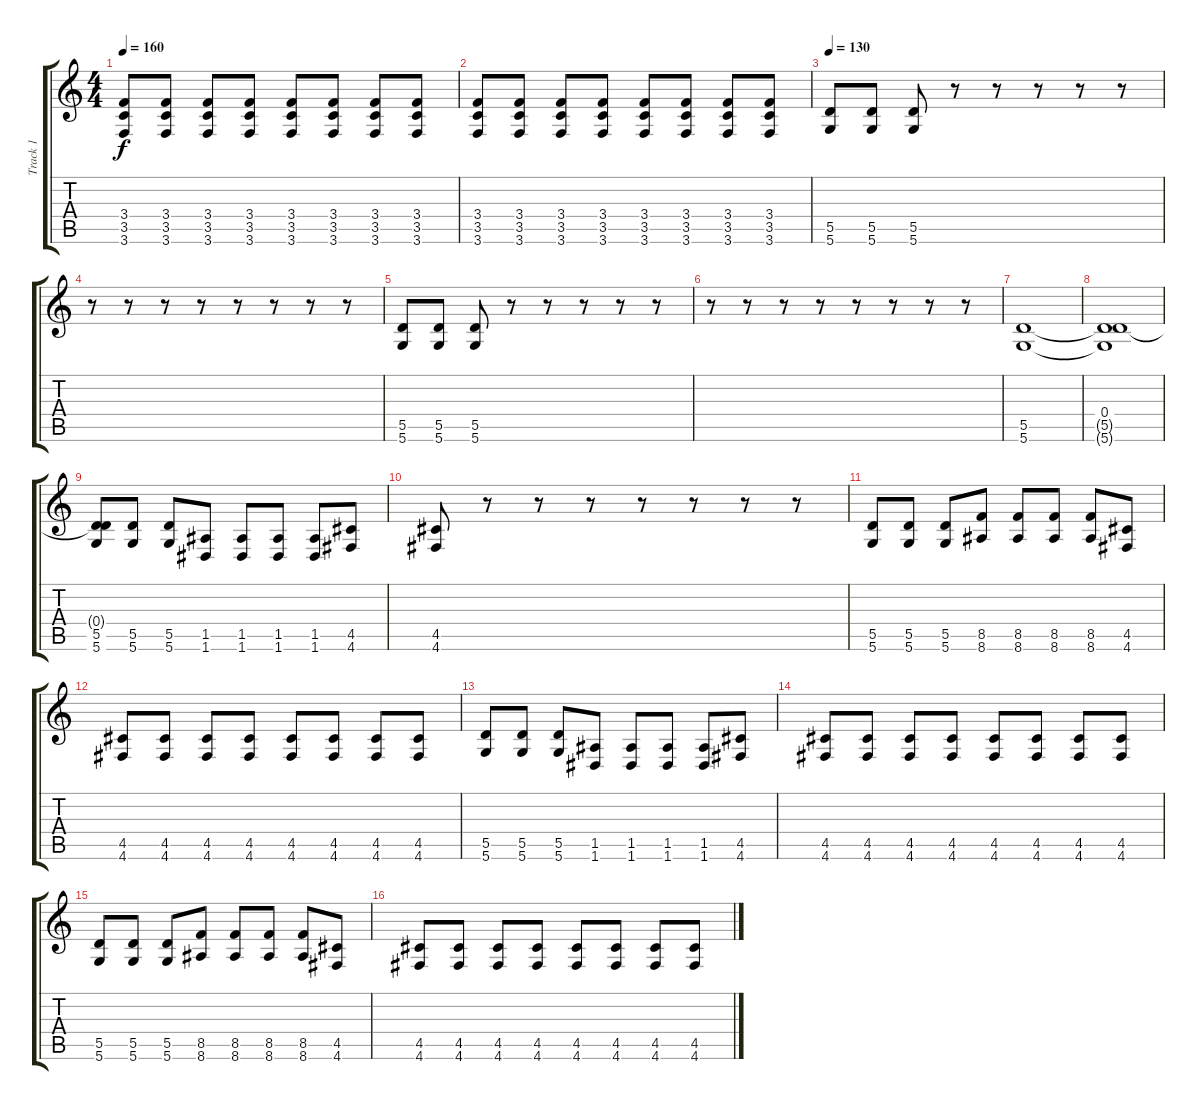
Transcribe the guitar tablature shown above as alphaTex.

\track ("Track 1" "Track 1") {instrument distortionguitar}
\staff {score tabs}
\tuning (E4 B3 G3 D3 A2 D2) {hide}
\ts (4 4)
\tempo 160
\clef g2
\ks c
(3.4 3.5 3.6).8{dy f} (3.4 3.5 3.6).8 (3.4 3.5 3.6).8 (3.4 3.5 3.6).8 (3.4 3.5 3.6).8 (3.4 3.5 3.6).8 (3.4 3.5 3.6).8 (3.4 3.5 3.6).8 |
(3.4 3.5 3.6).8 (3.4 3.5 3.6).8 (3.4 3.5 3.6).8 (3.4 3.5 3.6).8 (3.4 3.5 3.6).8 (3.4 3.5 3.6).8 (3.4 3.5 3.6).8 (3.4 3.5 3.6).8 |
\tempo 130
(5.5 5.6).8 (5.5 5.6).8 (5.5 5.6).8 r.8 r.8 r.8 r.8 r.8 |
r.8 r.8 r.8 r.8 r.8 r.8 r.8 r.8 |
(5.5 5.6).8 (5.5 5.6).8 (5.5 5.6).8 r.8 r.8 r.8 r.8 r.8 |
r.8 r.8 r.8 r.8 r.8 r.8 r.8 r.8 |
(5.5 5.6).1 |
(0.4 5.5{t} 5.6{t}).1 |
(0.4{t} 5.5 5.6).8 (5.5 5.6).8 (5.5 5.6).8 (1.5 1.6).8 (1.5 1.6).8 (1.5 1.6).8 (1.5 1.6).8 (4.5 4.6).8 |
(4.5 4.6).8 r.8 r.8 r.8 r.8 r.8 r.8 r.8 |
(5.5 5.6).8 (5.5 5.6).8 (5.5 5.6).8 (8.5 8.6).8 (8.5 8.6).8 (8.5 8.6).8 (8.5 8.6).8 (4.5 4.6).8 |
(4.5 4.6).8 (4.5 4.6).8 (4.5 4.6).8 (4.5 4.6).8 (4.5 4.6).8 (4.5 4.6).8 (4.5 4.6).8 (4.5 4.6).8 |
(5.5 5.6).8 (5.5 5.6).8 (5.5 5.6).8 (1.5 1.6).8 (1.5 1.6).8 (1.5 1.6).8 (1.5 1.6).8 (4.5 4.6).8 |
(4.5 4.6).8 (4.5 4.6).8 (4.5 4.6).8 (4.5 4.6).8 (4.5 4.6).8 (4.5 4.6).8 (4.5 4.6).8 (4.5 4.6).8 |
(5.5 5.6).8 (5.5 5.6).8 (5.5 5.6).8 (8.5 8.6).8 (8.5 8.6).8 (8.5 8.6).8 (8.5 8.6).8 (4.5 4.6).8 |
(4.5 4.6).8 (4.5 4.6).8 (4.5 4.6).8 (4.5 4.6).8 (4.5 4.6).8 (4.5 4.6).8 (4.5 4.6).8 (4.5 4.6).8
